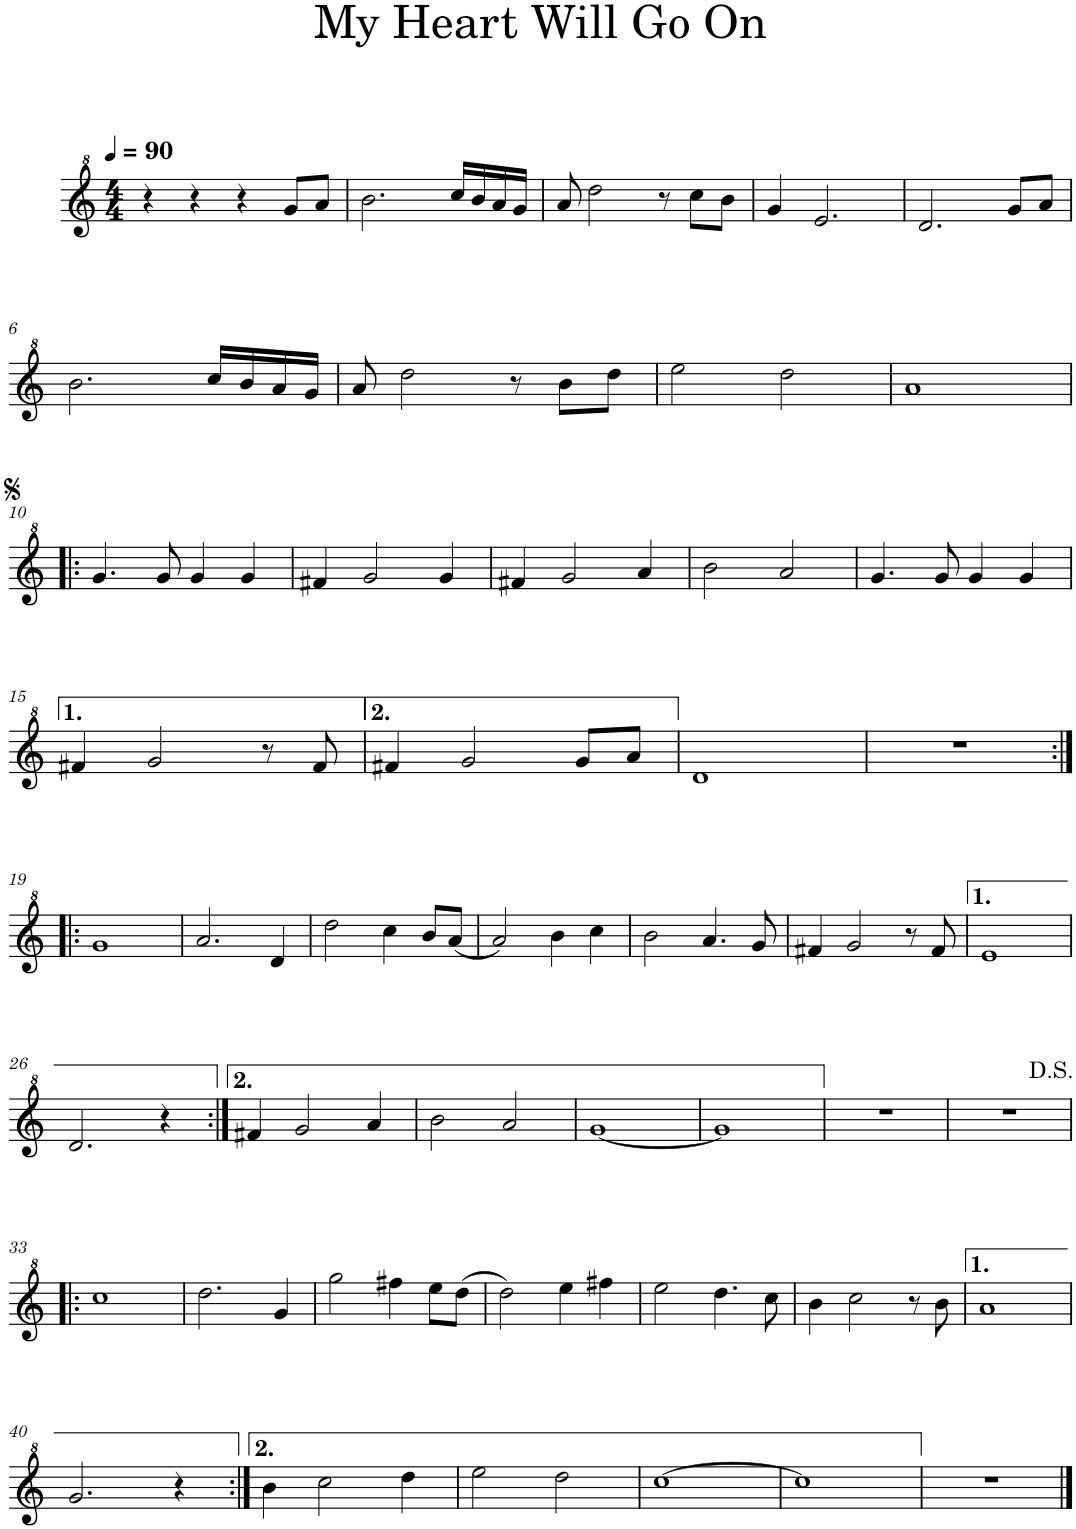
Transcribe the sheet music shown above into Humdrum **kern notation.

**kern
*part1
*staff1
*I"英国哨笛
*clefG^2
*k[]
*M4/4
*MM90
=1
4r
4r
4r
8gg/L
8aa/J
=2
2.bb\
16ccc/LL
16bb/
16aa/
16gg/JJ
=3
8aa/
2ddd\
8r
8ccc\L
8bb\J
=4
4gg/
2.ee/
=5
2.dd/
8gg/L
8aa/J
!!LO:LB:g=z
=6
2.bb\
16ccc/LL
16bb/
16aa/
16gg/JJ
=7
8aa/
2ddd\
8r
8bb\L
8ddd\J
=8
2eee\
2ddd\
=9
1aa
!!LO:LB:g=z
=10!|:
4.gg/
8gg/
4gg/
4gg/
=11
4ff#X/
2gg/
4gg/
=12
4ff#X/
2gg/
4aa/
=13
2bb\
2aa/
=14
4.gg/
8gg/
4gg/
4gg/
!!LO:LB:g=z
=15
4ff#X/
2gg/
8r
8ff#/
=16
4ff#X/
2gg/
8gg/L
8aa/J
=17
1dd
=18
1r
!!LO:LB:g=z
=19:|!|:
1gg
=20
2.aa/
4dd/
=21
2ddd\
4ccc\
8bb/L
(8aa/J
=22
2aa/)
4bb\
4ccc\
=23
2bb\
4.aa/
8gg/
=24
4ff#X/
2gg/
8r
8ff#/
=25
1ee
!!LO:LB:g=z
=26
2.dd/
4r
=27:|!
4ff#X/
2gg/
4aa/
=28
2bb\
2aa/
=29
[1gg
=30
1gg]
=31
1r
=32
1r
!!LO:LB:g=z
=33!|:
1ccc
=34
2.ddd\
4gg/
=35
2ggg\
4fff#X\
8eee\L
(8ddd\J
=36
2ddd\)
4eee\
4fff#X\
=37
2eee\
4.ddd\
8ccc\
=38
4bb\
2ccc\
8r
8bb\
=39
1aa
!!LO:LB:g=z
=40
2.gg/
4r
=41:|!
4bb\
2ccc\
4ddd\
=42
2eee\
2ddd\
=43
[1ccc
=44
1ccc]
=45
1r
==
*-
